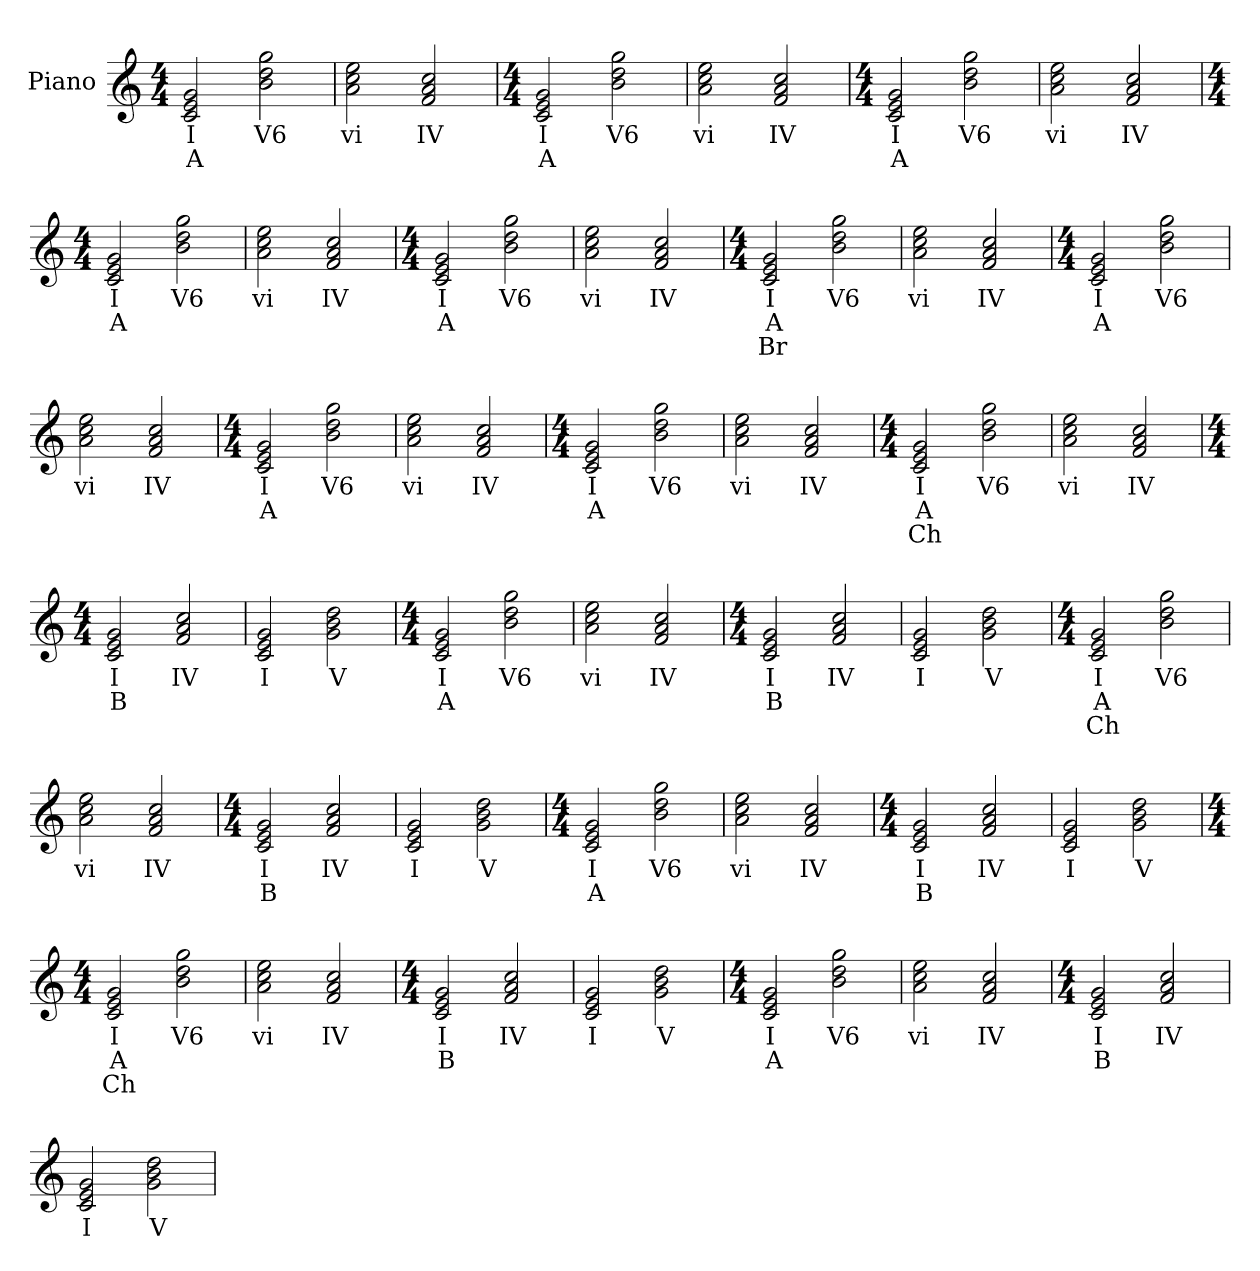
**kern	**text	**text	**text
*part1	*part1	*part1	*part1
*staff1	*staff1	*staff1	*staff1
*I"Piano	*	*	*
*I'Pno	*	*	*
*k[]	*	*	*
*C:	*	*	*
*M4/4	*	*	*
=	=	=	=
2c 2e 2g	I	A	.
2b 2dd 2gg	V6	.	.
=	=	=	=
*k[]	*	*	*
*C:	*	*	*
2a 2cc 2ee	vi	.	.
2f 2a 2cc	IV	.	.
=	=	=	=
*k[]	*	*	*
*C:	*	*	*
*M4/4	*	*	*
2c 2e 2g	I	A	.
2b 2dd 2gg	V6	.	.
=	=	=	=
*k[]	*	*	*
*C:	*	*	*
2a 2cc 2ee	vi	.	.
2f 2a 2cc	IV	.	.
=	=	=	=
*k[]	*	*	*
*C:	*	*	*
*M4/4	*	*	*
2c 2e 2g	I	A	.
2b 2dd 2gg	V6	.	.
=	=	=	=
*k[]	*	*	*
*C:	*	*	*
2a 2cc 2ee	vi	.	.
2f 2a 2cc	IV	.	.
=	=	=	=
*k[]	*	*	*
*C:	*	*	*
*M4/4	*	*	*
2c 2e 2g	I	A	.
2b 2dd 2gg	V6	.	.
=	=	=	=
*k[]	*	*	*
*C:	*	*	*
2a 2cc 2ee	vi	.	.
2f 2a 2cc	IV	.	.
=	=	=	=
*k[]	*	*	*
*C:	*	*	*
*M4/4	*	*	*
2c 2e 2g	I	A	.
2b 2dd 2gg	V6	.	.
=	=	=	=
*k[]	*	*	*
*C:	*	*	*
2a 2cc 2ee	vi	.	.
2f 2a 2cc	IV	.	.
=	=	=	=
*k[]	*	*	*
*C:	*	*	*
*M4/4	*	*	*
2c 2e 2g	I	A	Br
2b 2dd 2gg	V6	.	.
=	=	=	=
*k[]	*	*	*
*C:	*	*	*
2a 2cc 2ee	vi	.	.
2f 2a 2cc	IV	.	.
=	=	=	=
*k[]	*	*	*
*C:	*	*	*
*M4/4	*	*	*
2c 2e 2g	I	A	.
2b 2dd 2gg	V6	.	.
=	=	=	=
*k[]	*	*	*
*C:	*	*	*
2a 2cc 2ee	vi	.	.
2f 2a 2cc	IV	.	.
=	=	=	=
*k[]	*	*	*
*C:	*	*	*
*M4/4	*	*	*
2c 2e 2g	I	A	.
2b 2dd 2gg	V6	.	.
=	=	=	=
*k[]	*	*	*
*C:	*	*	*
2a 2cc 2ee	vi	.	.
2f 2a 2cc	IV	.	.
=	=	=	=
*k[]	*	*	*
*C:	*	*	*
*M4/4	*	*	*
2c 2e 2g	I	A	.
2b 2dd 2gg	V6	.	.
=	=	=	=
*k[]	*	*	*
*C:	*	*	*
2a 2cc 2ee	vi	.	.
2f 2a 2cc	IV	.	.
=	=	=	=
*k[]	*	*	*
*C:	*	*	*
*M4/4	*	*	*
2c 2e 2g	I	A	Ch
2b 2dd 2gg	V6	.	.
=	=	=	=
*k[]	*	*	*
*C:	*	*	*
2a 2cc 2ee	vi	.	.
2f 2a 2cc	IV	.	.
=	=	=	=
*k[]	*	*	*
*C:	*	*	*
*M4/4	*	*	*
2c 2e 2g	I	B	.
2f 2a 2cc	IV	.	.
=	=	=	=
*k[]	*	*	*
*C:	*	*	*
2c 2e 2g	I	.	.
2g 2b 2dd	V	.	.
=	=	=	=
*k[]	*	*	*
*C:	*	*	*
*M4/4	*	*	*
2c 2e 2g	I	A	.
2b 2dd 2gg	V6	.	.
=	=	=	=
*k[]	*	*	*
*C:	*	*	*
2a 2cc 2ee	vi	.	.
2f 2a 2cc	IV	.	.
=	=	=	=
*k[]	*	*	*
*C:	*	*	*
*M4/4	*	*	*
2c 2e 2g	I	B	.
2f 2a 2cc	IV	.	.
=	=	=	=
*k[]	*	*	*
*C:	*	*	*
2c 2e 2g	I	.	.
2g 2b 2dd	V	.	.
=	=	=	=
*k[]	*	*	*
*C:	*	*	*
*M4/4	*	*	*
2c 2e 2g	I	A	Ch
2b 2dd 2gg	V6	.	.
=	=	=	=
*k[]	*	*	*
*C:	*	*	*
2a 2cc 2ee	vi	.	.
2f 2a 2cc	IV	.	.
=	=	=	=
*k[]	*	*	*
*C:	*	*	*
*M4/4	*	*	*
2c 2e 2g	I	B	.
2f 2a 2cc	IV	.	.
=	=	=	=
*k[]	*	*	*
*C:	*	*	*
2c 2e 2g	I	.	.
2g 2b 2dd	V	.	.
=	=	=	=
*k[]	*	*	*
*C:	*	*	*
*M4/4	*	*	*
2c 2e 2g	I	A	.
2b 2dd 2gg	V6	.	.
=	=	=	=
*k[]	*	*	*
*C:	*	*	*
2a 2cc 2ee	vi	.	.
2f 2a 2cc	IV	.	.
=	=	=	=
*k[]	*	*	*
*C:	*	*	*
*M4/4	*	*	*
2c 2e 2g	I	B	.
2f 2a 2cc	IV	.	.
=	=	=	=
*k[]	*	*	*
*C:	*	*	*
2c 2e 2g	I	.	.
2g 2b 2dd	V	.	.
=	=	=	=
*k[]	*	*	*
*C:	*	*	*
*M4/4	*	*	*
2c 2e 2g	I	A	Ch
2b 2dd 2gg	V6	.	.
=	=	=	=
*k[]	*	*	*
*C:	*	*	*
2a 2cc 2ee	vi	.	.
2f 2a 2cc	IV	.	.
=	=	=	=
*k[]	*	*	*
*C:	*	*	*
*M4/4	*	*	*
2c 2e 2g	I	B	.
2f 2a 2cc	IV	.	.
=	=	=	=
*k[]	*	*	*
*C:	*	*	*
2c 2e 2g	I	.	.
2g 2b 2dd	V	.	.
=	=	=	=
*k[]	*	*	*
*C:	*	*	*
*M4/4	*	*	*
2c 2e 2g	I	A	.
2b 2dd 2gg	V6	.	.
=	=	=	=
*k[]	*	*	*
*C:	*	*	*
2a 2cc 2ee	vi	.	.
2f 2a 2cc	IV	.	.
=	=	=	=
*k[]	*	*	*
*C:	*	*	*
*M4/4	*	*	*
2c 2e 2g	I	B	.
2f 2a 2cc	IV	.	.
=	=	=	=
*k[]	*	*	*
*C:	*	*	*
2c 2e 2g	I	.	.
2g 2b 2dd	V	.	.
=	=	=	=
*-	*-	*-	*-
